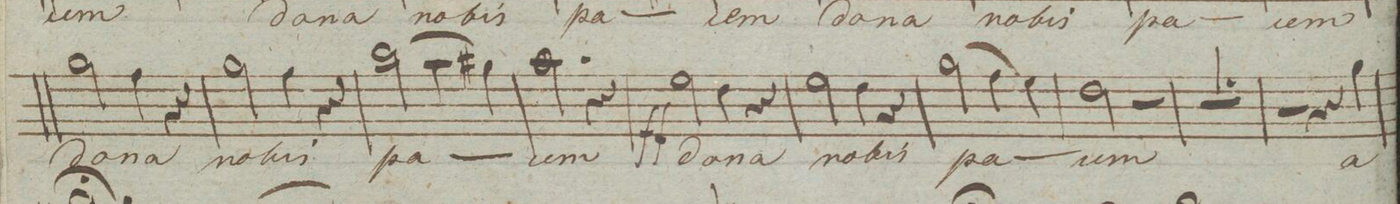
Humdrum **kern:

**kern	**text	**dynam
*I"Tenore.	*	*
*clefC4	*	*
*k[]	*	*
*met(c|)	*	*
*M2/2	*	*
2f\	do-	.
4e\	-na	.
4r	.	.
=67	=67	=67
2f\	no-	.
4e\	-bis	.
4r	.	.
=68	=68	=68
(2a\	pa-	.
4g\	.	.
4f#X\)	.	.
=69	=69	=69
2.g\	-cem	.
4r	.	.
=70	=70	=70
2d\	do-	ff
4c\	-na	.
4r	.	.
=71	=71	=71
2d\	no-	.
4c\	-bis	.
4r	.	.
=72	=72	=72
(2f\	pa-	.
4e\	.	.
4d\)	.	.
=73	=73	=73
2c\	-cem	.
2r	.	.
=74	=74	=74
1r	.	.
=75	=75	=75
2r	.	.
4r	.	.
4f\	a-	.
=76	=76	=76
*-	*-	*-
